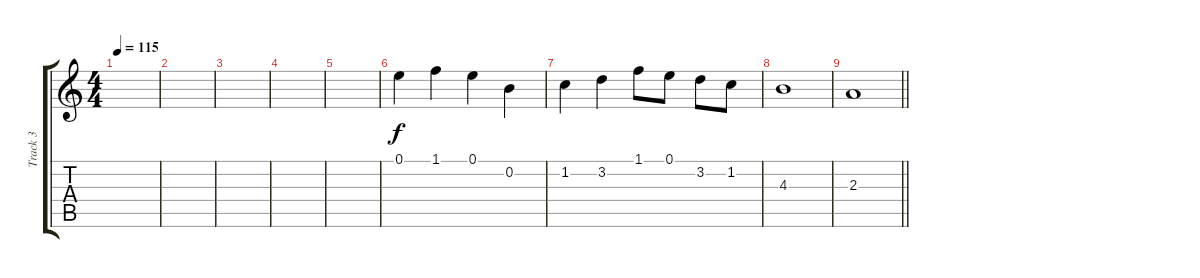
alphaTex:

\track ("Track 3" "Track 3") {instrument contrabass}
\staff {score tabs}
\tuning (E4 B3 G3 D3 A2 E2) {hide}
\ts (4 4)
\tempo 115
\clef g2
\ks c
|
|
|
|
|
0.1.4 1.1.4 0.1.4 0.2.4 |
1.2.4 3.2.4 1.1.8 0.1.8 3.2.8 1.2.8 |
4.3.1 |
\barLineRight lightlight
2.3.1
